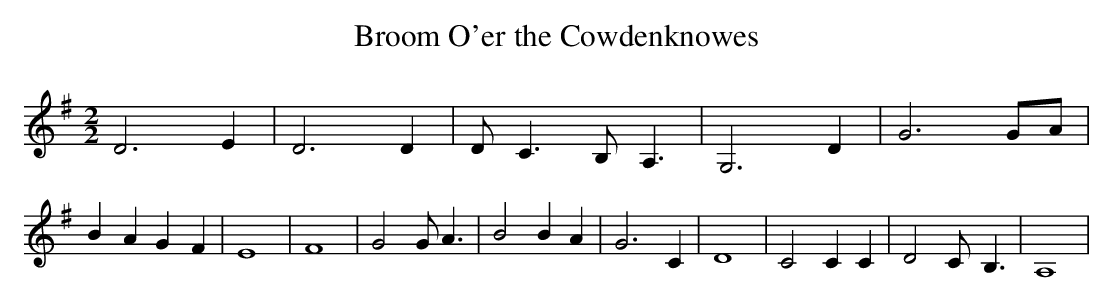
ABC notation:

X:1
T:Broom O'er the Cowdenknowes
M:2/2
L:1/4
K:G
 D3 E| D3 D| D/2 C3/2 B,/2 A,3/2| G,3 D| G3 G/2A/2| B- A G- F| E4-|\
 F4| G2 G/2 A3/2| B2 B A| G3 C| D4| C2 C C| D2 C/2- B,3/2| A,4|
